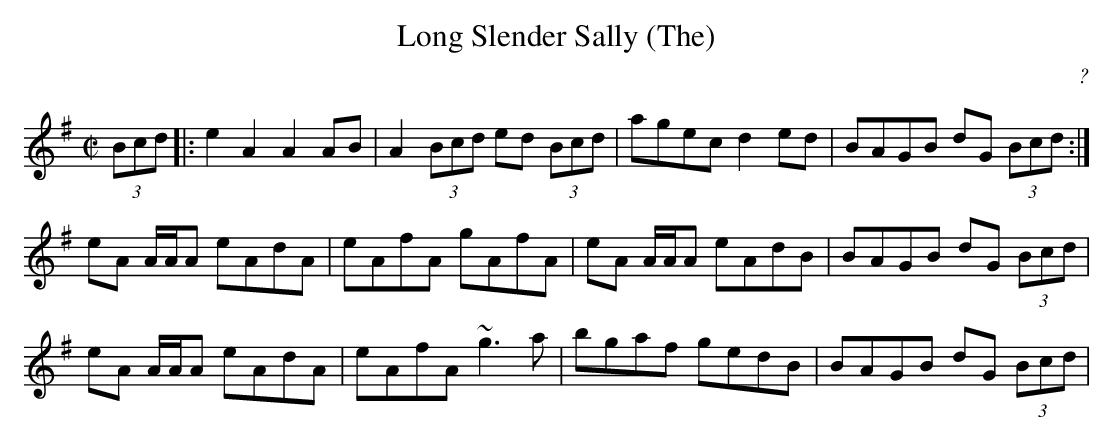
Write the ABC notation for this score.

X:1
T: Long Slender Sally (The)
M: C|
L: 1/8
C: ?
K: E Minor
(3Bcd |:e2A2 A2AB|A2 (3Bcd ed (3Bcd|agec d2ed|BAGB dG (3Bcd:|
eA A/2A/2A eAdA|eAfA gAfA|eA A/2A/2A eAdB|BAGB dG (3Bcd|
eA A/2A/2A eAdA|eAfA  ~g3a|bgaf gedB|BAGB dG (3Bcd|
